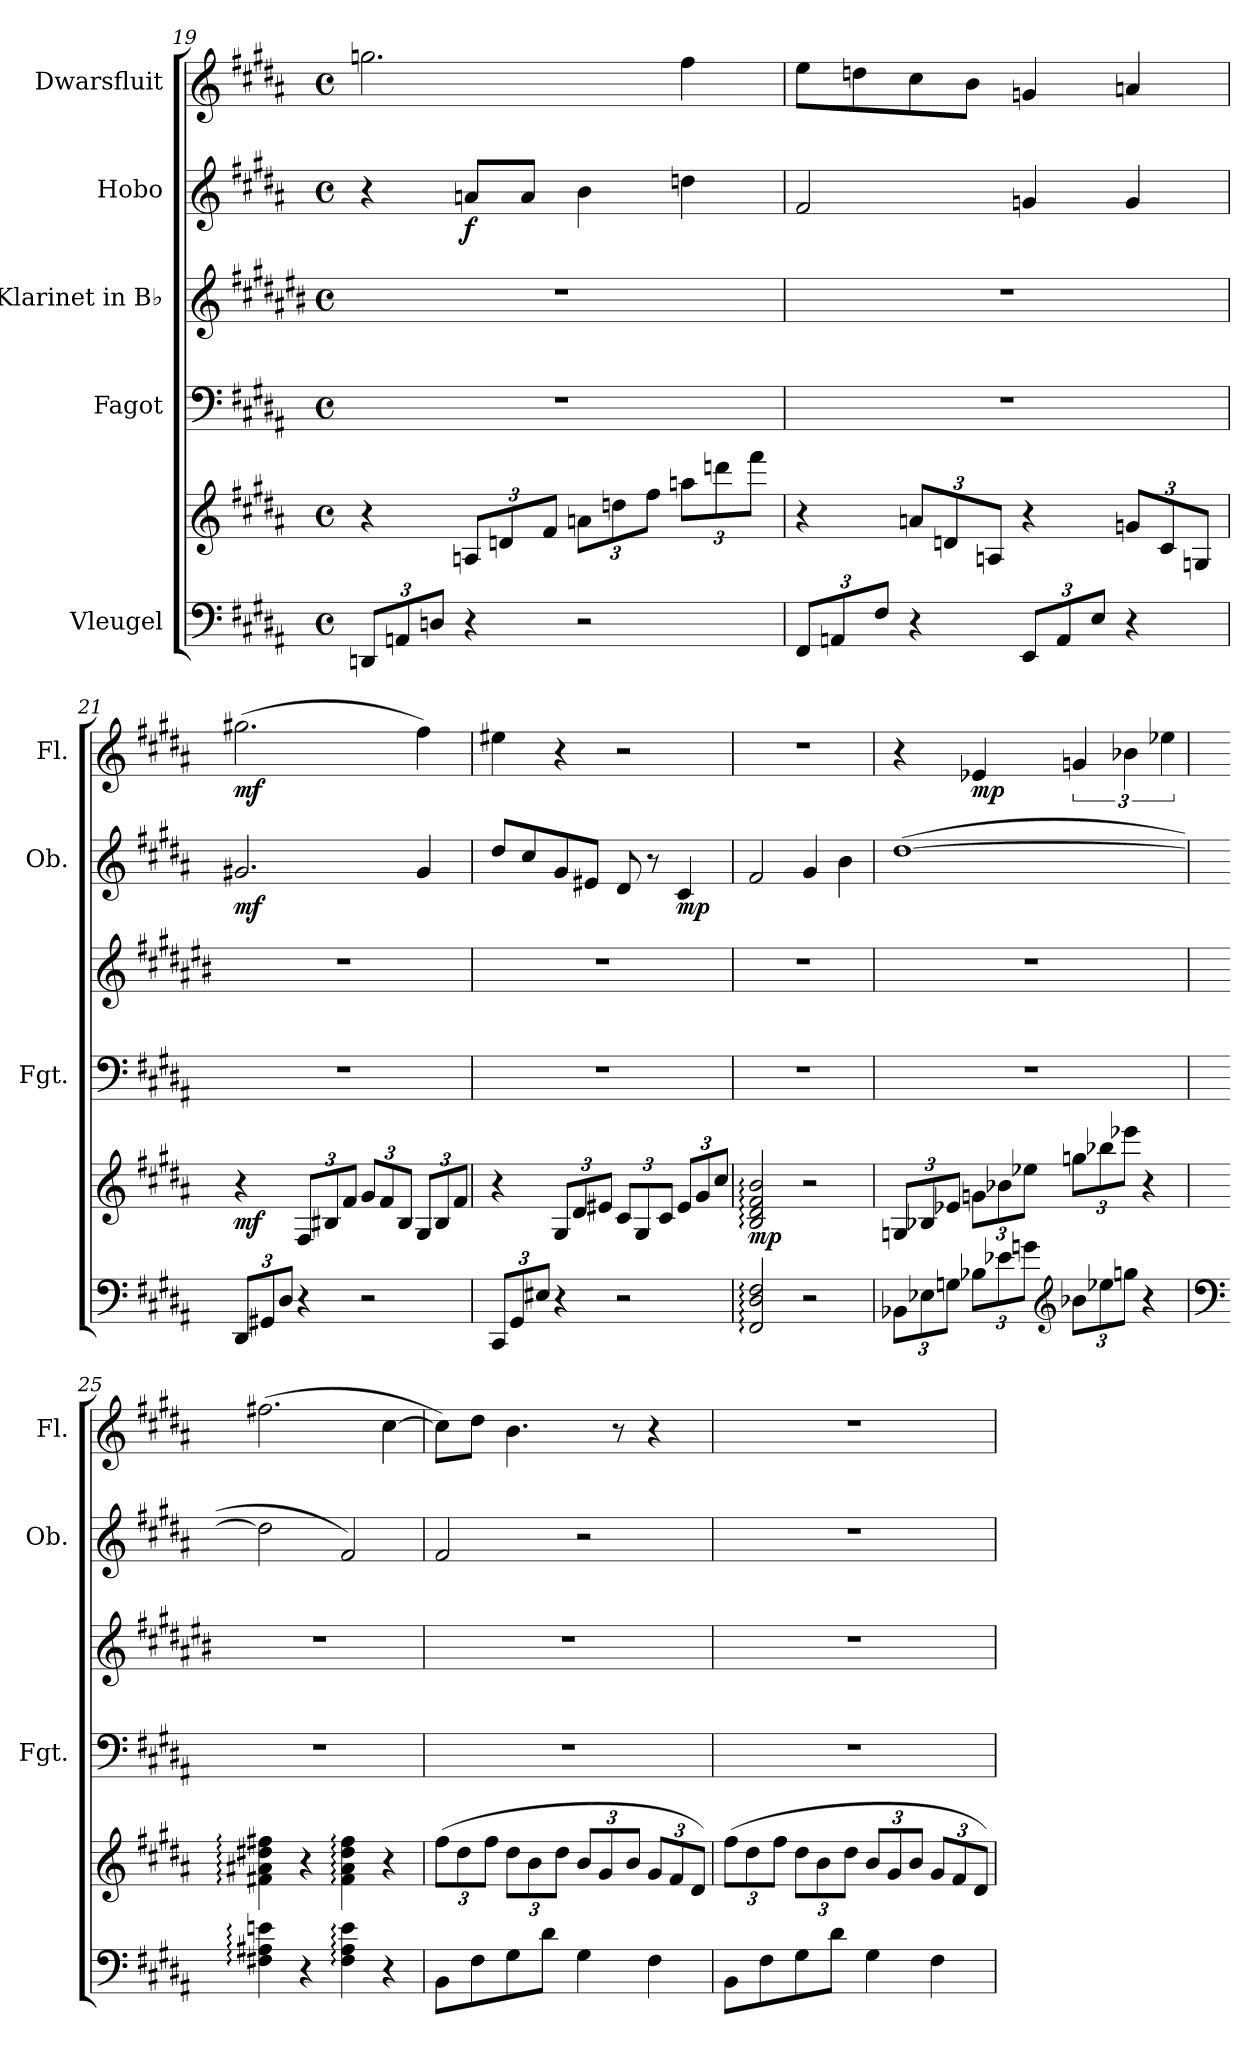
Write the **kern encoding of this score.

**kern	**kern	**dynam	**kern	**kern	**kern	**dynam	**kern	**dynam
*part5	*part5	*part5	*part4	*part3	*part2	*part2	*part1	*part1
*staff6	*staff5	*staff5/6	*staff4	*staff3	*staff2	*staff2	*staff1	*staff1
*I"Vleugel	*	*	*I"Fagot	*I"Klarinet in B♭	*I"Hobo	*	*I"Dwarsfluit	*
*	*	*	*I'Fgt.	*	*I'Ob.	*	*I'Fl.	*
*clefF4	*clefG2	*	*clefF4	*clefG2	*clefG2	*	*clefG2	*
*	*	*	*	*ITrd1c2	*	*	*	*
*k[f#c#g#d#a#]	*k[f#c#g#d#a#]	*	*k[f#c#g#d#a#]	*k[f#c#g#d#a#]	*k[f#c#g#d#a#]	*	*k[f#c#g#d#a#]	*
*M4/4	*M4/4	*	*M4/4	*M4/4	*M4/4	*	*M4/4	*
*met(c)	*met(c)	*	*met(c)	*met(c)	*met(c)	*	*met(c)	*
*Xbrackettup	*	*	*	*	*	*	*	*
=19	=19	=19	=19	=19	=19	=19	=19	=19
(12DDn/L	4r	.	1r	1r	4r	.	2.ggn\	.
12AAn/	.	.	.	.	.	.	.	.
12Dn/J	.	.	.	.	.	.	.	.
*	*Xbrackettup	*	*	*	*	*	*	*
!	!	!	!	!	!	!LO:DY:b	!	!
4r	12An/L	.	.	.	8an/L	f	.	.
.	12dn/	.	.	.	.	.	.	.
.	.	.	.	.	8a/J	.	.	.
.	12f#/J	.	.	.	.	.	.	.
2r	12an\L	.	.	.	4b\	.	.	.
.	12ddn\	.	.	.	.	.	.	.
.	12ff#\J	.	.	.	.	.	.	.
.	12aan\L	.	.	.	4ddn\	.	4ff#\	.
.	12dddn\	.	.	.	.	.	.	.
.	12fff#\J	.	.	.	.	.	.	.
!!LO:PB:g=z
=20	=20	=20	=20	=20	=20	=20	=20	=20
(12FF#/L	4r	.	1r	1r	2f#/	.	8ee\L	.
12AAn/	.	.	.	.	.	.	.	.
.	.	.	.	.	.	.	8ddn\	.
12F#/J	.	.	.	.	.	.	.	.
4r	12an/L	.	.	.	.	.	8cc#\	.
.	12dn/	.	.	.	.	.	.	.
.	.	.	.	.	.	.	8b\J	.
.	12An/J)	.	.	.	.	.	.	.
12EE/L	4r	.	.	.	4gn/	.	4gn/	.
12AA/	.	.	.	.	.	.	.	.
12E/J	.	.	.	.	.	.	.	.
4r	12gn/L	.	.	.	4g/	.	4an/	.
.	12c#/	.	.	.	.	.	.	.
.	12Gn/J	.	.	.	.	.	.	.
=21	=21	=21	=21	=21	=21	=21	=21	=21
!	!	!LO:DY:b	!	!	!	!LO:DY:b	!	!LO:DY:b
(12DD#/L	4r	mf	1r	1r	2.g#X/	mf	(2.gg#X\	mf
12GG#X/	.	.	.	.	.	.	.	.
12D#/J	.	.	.	.	.	.	.	.
4r	12F#/L	.	.	.	.	.	.	.
.	12B#X/	.	.	.	.	.	.	.
.	12f#/J	.	.	.	.	.	.	.
2r	12g#/L	.	.	.	.	.	.	.
.	12f#/	.	.	.	.	.	.	.
.	12B#/J	.	.	.	.	.	.	.
.	12G#/L	.	.	.	4g#/	.	4ff#\)	.
.	12B#/	.	.	.	.	.	.	.
.	12f#/J)	.	.	.	.	.	.	.
!!LO:LB:g=z
=22	=22	=22	=22	=22	=22	=22	=22	=22
(12CC#/L	4r	.	1r	1r	8dd#/L	.	4ee#X\	.
12GG#/	.	.	.	.	.	.	.	.
.	.	.	.	.	8cc#/	.	.	.
12E#X/J	.	.	.	.	.	.	.	.
4r	12G#/L	.	.	.	8g#/	.	4r	.
.	12d#/	.	.	.	.	.	.	.
.	.	.	.	.	8e#X/J	.	.	.
.	12e#X/J	.	.	.	.	.	.	.
2r	12c#/L	.	.	.	8d#/	.	2r	.
.	12G#/	.	.	.	.	.	.	.
.	.	.	.	.	8r	.	.	.
.	12c#/J	.	.	.	.	.	.	.
!	!	!	!	!	!	!LO:DY:b	!	!
.	12e#/L	.	.	.	4c#/	mp	.	.
.	12g#/	.	.	.	.	.	.	.
.	12cc#/J)	.	.	.	.	.	.	.
=23	=23	=23	=23	=23	=23	=23	=23	=23
!	!	!LO:DY:b	!	!	!	!	!	!
2FF#/: 2D#/: 2F#/:	2B/: 2d#/: 2f#/: 2b/:	mp	1r	1r	2f#/	.	1r	.
2r	2r	.	.	.	4g#/	.	.	.
.	.	.	.	.	4b\	.	.	.
=24	=24	=24	=24	=24	=24	=24	=24	=24
12BB-X\L	12Gn/L	.	1r	1r	([1dd#	.	4r	.
12E-X\	12B-X/	.	.	.	.	.	.	.
12Gn\J	12e-X/J	.	.	.	.	.	.	.
!	!	!	!	!	!	!	!	!LO:DY:b
12B-X\L	12gn\L	.	.	.	.	.	4e-X/	mp
12e-X\	12b-X\	.	.	.	.	.	.	.
12gn\J	12ee-X\J	.	.	.	.	.	.	.
*clefG2	*	*	*	*	*	*	*	*
12b-X\L	12ggn\L	.	.	.	.	.	6gn/	.
12ee-X\	12bb-X\	.	.	.	.	.	.	.
12ggn\J	12eee-X\J)	.	.	.	.	.	6b-X\	.
4r	4r	.	.	.	.	.	.	.
.	.	.	.	.	.	.	6ee-X\	.
!!LO:LB:g=z
=25	=25	=25	=25	=25	=25	=25	=25	=25
*clefF4	*	*	*	*	*	*	*	*
*	*	*	*	*	*	*	*MM82	*
4F#X\: 4A#X\: 4en\:	4f#X\: 4a#X\: 4dd#X\: 4ff#X\:	.	1r	1r	2dd#\]	.	(2.ff#X\	.
4r	4r	.	.	.	.	.	.	.
4F#\: 4A#\: 4e\:	4f#\: 4a#\: 4dd#\: 4ff#\:	.	.	.	2f#/)	.	.	.
4r	4r	.	.	.	.	.	[4cc#\	.
=26	=26	=26	=26	=26	=26	=26	=26	=26
*	*	*	*	*	*	*	*MM108	*
8BB\L	(12ff#\L	.	1r	1r	2f#/	.	8cc#\L])	.
.	12dd#\	.	.	.	.	.	.	.
8F#\	.	.	.	.	.	.	8dd#\J	.
.	12ff#\J	.	.	.	.	.	.	.
8G#\	12dd#\L	.	.	.	.	.	4.b\	.
.	12b\	.	.	.	.	.	.	.
8d#\J	.	.	.	.	.	.	.	.
.	12dd#\J	.	.	.	.	.	.	.
4G#\	12b/L	.	.	.	2r	.	.	.
.	12g#/	.	.	.	.	.	.	.
.	.	.	.	.	.	.	8r	.
.	12b/J	.	.	.	.	.	.	.
4F#\	12g#/L	.	.	.	.	.	4r	.
.	12f#/	.	.	.	.	.	.	.
.	12d#/J)	.	.	.	.	.	.	.
=27	=27	=27	=27	=27	=27	=27	=27	=27
8BB\L	(12ff#\L	.	1r	1r	1r	.	1r	.
.	12dd#\	.	.	.	.	.	.	.
8F#\	.	.	.	.	.	.	.	.
.	12ff#\J	.	.	.	.	.	.	.
8G#\	12dd#\L	.	.	.	.	.	.	.
.	12b\	.	.	.	.	.	.	.
8d#\J	.	.	.	.	.	.	.	.
.	12dd#\J	.	.	.	.	.	.	.
4G#\	12b/L	.	.	.	.	.	.	.
.	12g#/	.	.	.	.	.	.	.
.	12b/J	.	.	.	.	.	.	.
4F#\	12g#/L	.	.	.	.	.	.	.
.	12f#/	.	.	.	.	.	.	.
.	12d#/J)	.	.	.	.	.	.	.
=	=	=	=	=	=	=	=	=
*-	*-	*-	*-	*-	*-	*-	*-	*-
